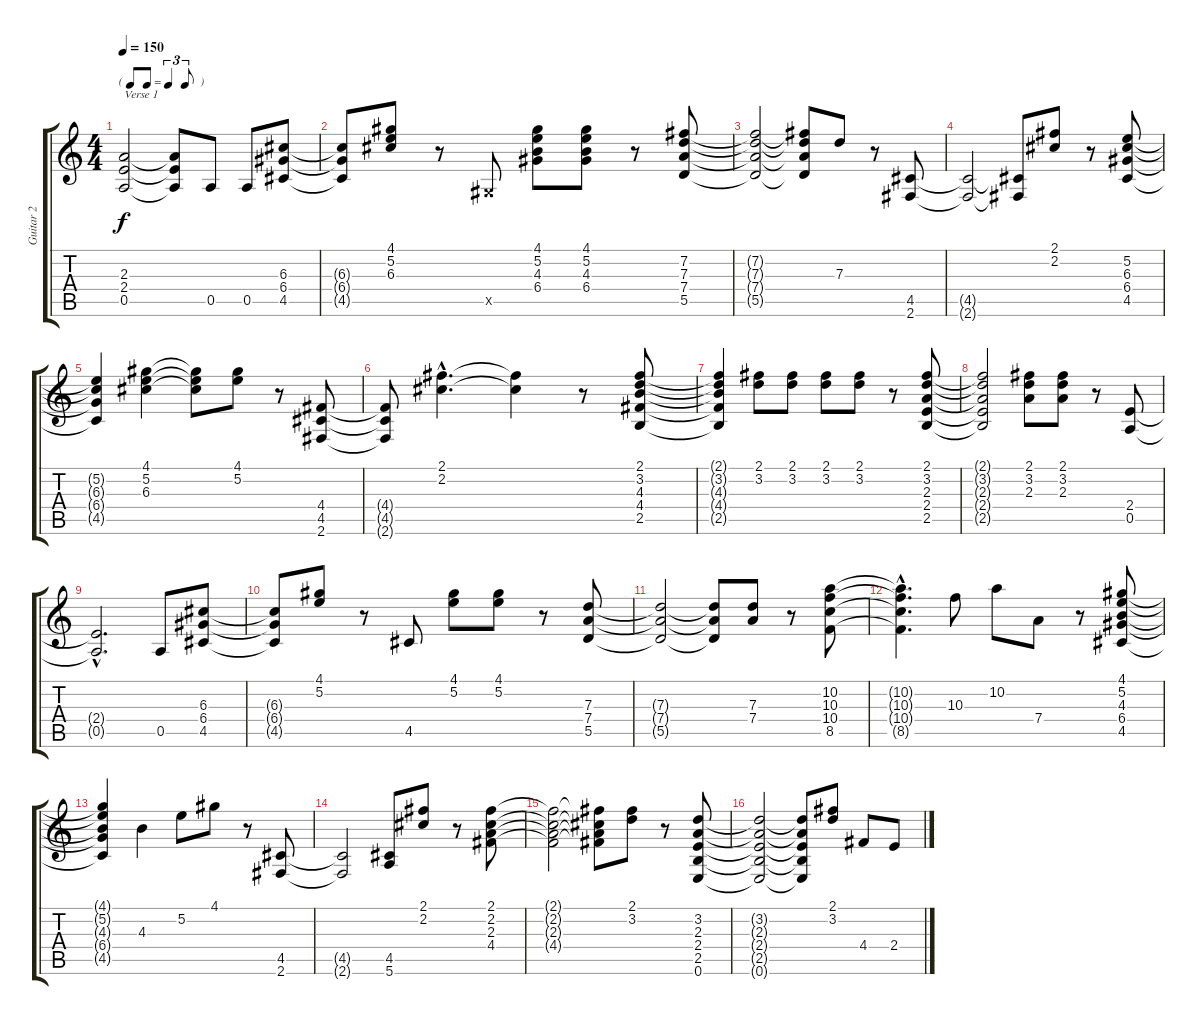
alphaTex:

\track ("Guitar 2" "Guitar 2") {instrument overdrivenguitar}
\staff {score tabs}
\tuning (E4 B3 G3 D3 A2 E2) {hide}
\ts (4 4)
\tf triplet8th
\tempo 150
\clef g2
\ks c
(2.3 2.4 0.5).2{txt "Verse 1" dy f} (2.3{t} 2.4{t} 0.5{t}).8 0.5.8 0.5.8 (6.3 6.4 4.5).8 |
(6.3{t} 6.4{t} 4.5{t}).8 (4.1 5.2 6.3).8 r.8 -1.5{x}.8 (4.1 5.2 4.3 6.4).8 (4.1 5.2 4.3 6.4).8 r.8 (7.2 7.3 7.4 5.5).8 |
(7.2{t} 7.3{t} 7.4{t} 5.5{t}).2 (7.2{t} 7.3{t} 7.4{t} 5.5{t}).8 7.3.8 r.8 (4.5 2.6).8 |
(4.5{t} 2.6{t}).2 (4.5{t} 2.6{t}).8 (2.1 2.2).8 r.8 (5.2 6.3 6.4 4.5).8 |
(5.2{t} 6.3{t} 6.4{t} 4.5{t}).4 (4.1 5.2 6.3).4 (4.1{t} 5.2{t} 6.3{t}).8 (4.1 5.2).8 r.8 (4.4 4.5 2.6).8 |
(4.4{t} 4.5{t} 2.6{t}).8 (2.1{hac} 2.2{hac}).4{d} (2.1{t} 2.2{t}).4 r.8 (2.1 3.2 4.3 4.4 2.5).8 |
(2.1{t} 3.2{t} 4.3{t} 4.4{t} 2.5{t}).4 (2.1 3.2).8 (2.1 3.2).8 (2.1 3.2).8 (2.1 3.2).8 r.8 (2.1 3.2 2.3 2.4 2.5).8 |
(2.1{t} 3.2{t} 2.3{t} 2.4{t} 2.5{t}).2 (2.1 3.2 2.3).8 (2.1 3.2 2.3).8 r.8 (2.4 0.5).8 |
(2.4{hac t} 0.5{hac t}).2{d} 0.5.8 (6.3 6.4 4.5).8 |
(6.3{t} 6.4{t} 4.5{t}).8 (4.1 5.2).8 r.8 4.5.8 (4.1 5.2).8 (4.1 5.2).8 r.8 (7.3 7.4 5.5).8 |
(7.3{t} 7.4{t} 5.5{t}).2 (7.3{t} 7.4{t} 5.5{t}).8 (7.3 7.4).8 r.8 (10.2 10.3 10.4 8.5).8 |
(10.2{hac t} 10.3{hac t} 10.4{hac t} 8.5{hac t}).4{d} 10.3.8 10.2.8 7.4.8 r.8 (4.1 5.2 4.3 6.4 4.5).8 |
(4.1{t} 5.2{t} 4.3{t} 6.4{t} 4.5{t}).4 4.3.4 5.2.8 4.1.8 r.8 (4.5 2.6).8 |
(4.5{t} 2.6{t}).2 (4.5 5.6).8 (2.1 2.2).8 r.8 (2.1 2.2 2.3 4.4).8 |
(2.1{t} 2.2{t} 2.3{t} 4.4{t}).2 (2.1{t} 2.2{t} 2.3{t} 4.4{t}).8 (2.1 3.2).8 r.8 (3.2 2.3 2.4 2.5 0.6).8 |
(3.2{t} 2.3{t} 2.4{t} 2.5{t} 0.6{t}).2 (3.2{t} 2.3{t} 2.4{t} 2.5{t} 0.6{t}).8 (2.1 3.2).8 4.4.8 2.4.8
